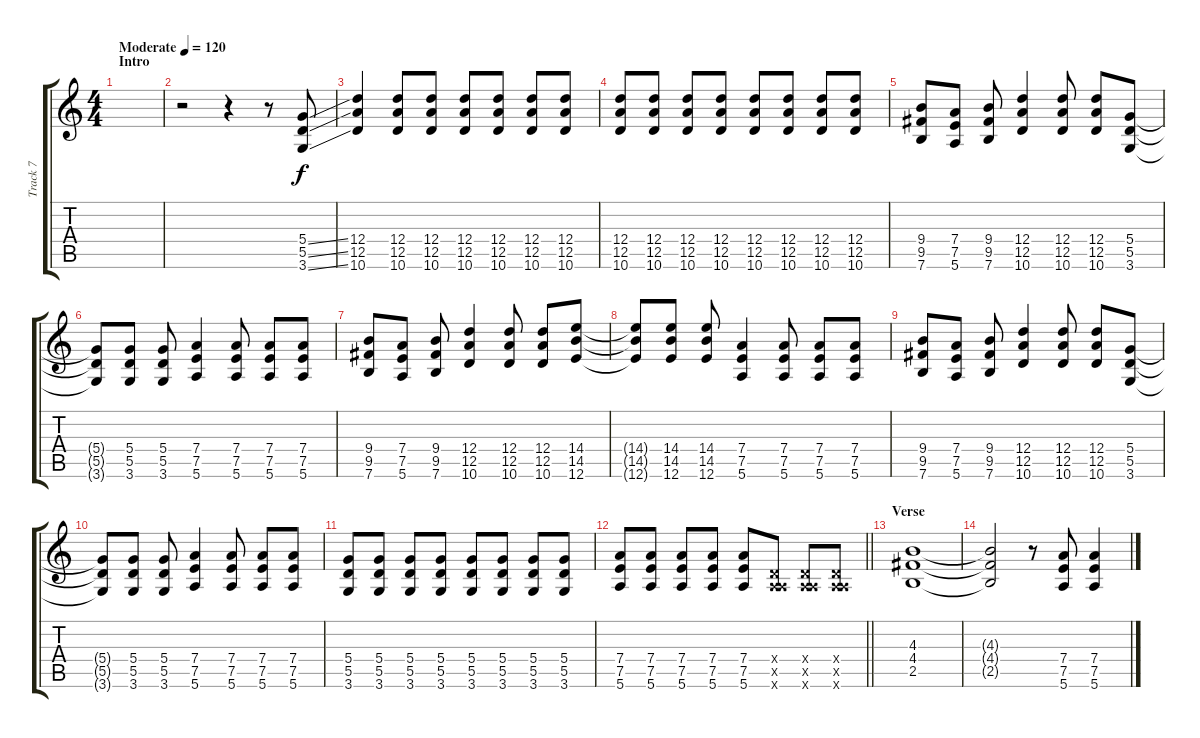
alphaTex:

\track ("Track 7" "Track 7") {instrument distortionguitar}
\staff {score tabs}
\tuning (E4 B3 G3 D3 A2 E2) {hide}
\ts (4 4)
\section ("" "Intro")
\tempo (120 "Moderate")
\clef g2
\ks c
|
r.2 r.4 r.8 (5.4{ss} 5.5{ss} 3.6{ss}).8 |
(12.4 12.5 10.6).4 (12.4 12.5 10.6).8 (12.4 12.5 10.6).8 (12.4 12.5 10.6).8 (12.4 12.5 10.6).8 (12.4 12.5 10.6).8 (12.4 12.5 10.6).8 |
(12.4 12.5 10.6).8 (12.4 12.5 10.6).8 (12.4 12.5 10.6).8 (12.4 12.5 10.6).8 (12.4 12.5 10.6).8 (12.4 12.5 10.6).8 (12.4 12.5 10.6).8 (12.4 12.5 10.6).8 |
(9.4 9.5 7.6).8 (7.4 7.5 5.6).8 (9.4 9.5 7.6).8 (12.4 12.5 10.6).4 (12.4 12.5 10.6).8 (12.4 12.5 10.6).8 (5.4 5.5 3.6).8 |
(5.4{t} 5.5{t} 3.6{t}).8 (5.4 5.5 3.6).8 (5.4 5.5 3.6).8 (7.4 7.5 5.6).4 (7.4 7.5 5.6).8 (7.4 7.5 5.6).8 (7.4 7.5 5.6).8 |
(9.4 9.5 7.6).8 (7.4 7.5 5.6).8 (9.4 9.5 7.6).8 (12.4 12.5 10.6).4 (12.4 12.5 10.6).8 (12.4 12.5 10.6).8 (14.4 14.5 12.6).8 |
(14.4{t} 14.5{t} 12.6{t}).8 (14.4 14.5 12.6).8 (14.4 14.5 12.6).8 (7.4 7.5 5.6).4 (7.4 7.5 5.6).8 (7.4 7.5 5.6).8 (7.4 7.5 5.6).8 |
(9.4 9.5 7.6).8 (7.4 7.5 5.6).8 (9.4 9.5 7.6).8 (12.4 12.5 10.6).4 (12.4 12.5 10.6).8 (12.4 12.5 10.6).8 (5.4 5.5 3.6).8 |
(5.4{t} 5.5{t} 3.6{t}).8 (5.4 5.5 3.6).8 (5.4 5.5 3.6).8 (7.4 7.5 5.6).4 (7.4 7.5 5.6).8 (7.4 7.5 5.6).8 (7.4 7.5 5.6).8 |
(5.4 5.5 3.6).8 (5.4 5.5 3.6).8 (5.4 5.5 3.6).8 (5.4 5.5 3.6).8 (5.4 5.5 3.6).8 (5.4 5.5 3.6).8 (5.4 5.5 3.6).8 (5.4 5.5 3.6).8 |
\barLineRight lightlight
(7.4 7.5 5.6).8 (7.4 7.5 5.6).8 (7.4 7.5 5.6).8 (7.4 7.5 5.6).8 (7.4 7.5 5.6).8 (0.4{x} 0.5{x} 5.6{x}).8 (0.4{x} 0.5{x} 5.6{x}).8 (0.4{x} 0.5{x} 5.6{x}).8 |
\section ("" "Verse")
(4.3 4.4 2.5).1 |
(4.3{t} 4.4{t} 2.5{t}).2 r.8 (7.4 7.5 5.6).8 (7.4 7.5 5.6).4
